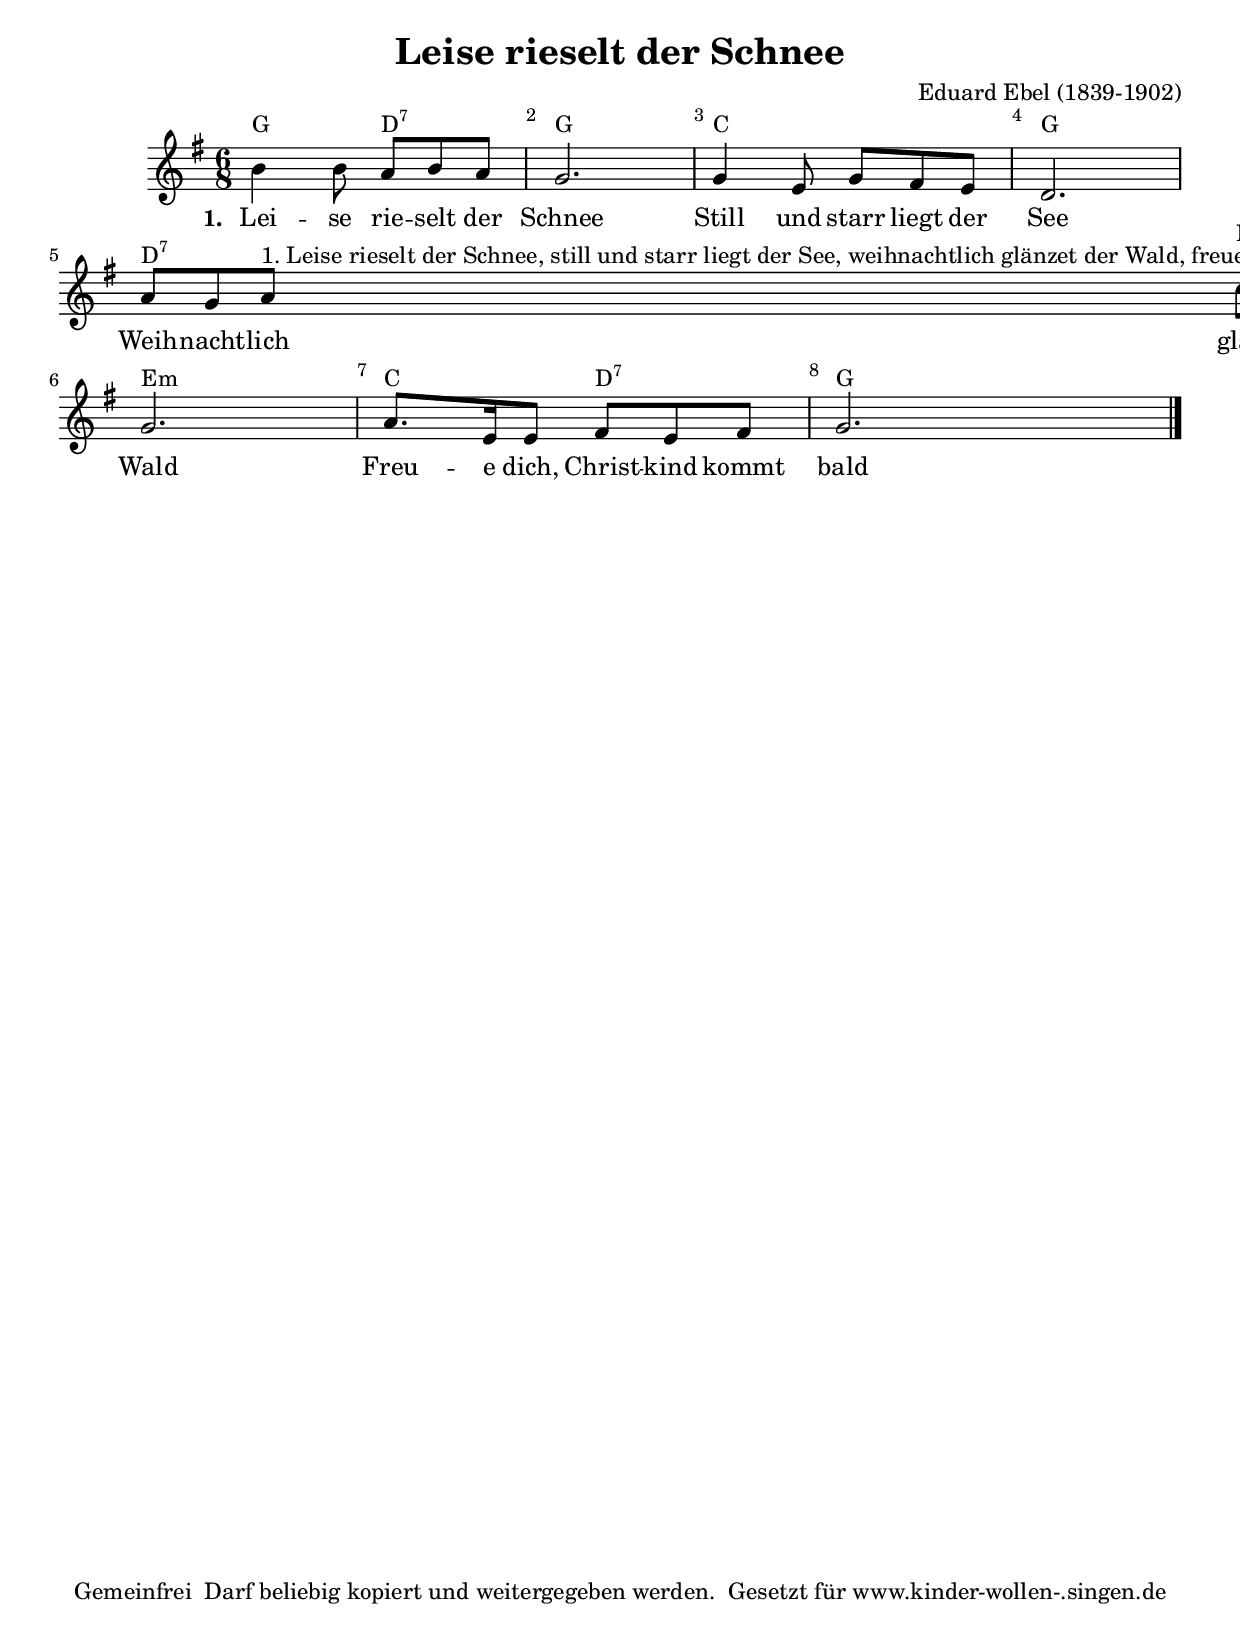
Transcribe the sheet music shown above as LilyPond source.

%=============================================
%   created by MuseScore Version: 0.9.6
%          Freitag, 4. Februar 2011
%=============================================

\version "2.12.0"



#(set-default-paper-size "a4")

\paper {
  line-width    = 190\mm
  left-margin   = 10\mm
  top-margin    = 10\mm
  bottom-margin = 20\mm
  %%indent = 0 \mm 
  %%set to ##t if your score is less than one page: 
  ragged-last-bottom = ##t 
  ragged-bottom = ##f  
  %% in orchestral scores you probably want the two bold slashes 
  %% separating the systems: so uncomment the following line: 
  %% system-separator-markup = \slashSeparator 
  }

\header {
    title = "Leise rieselt der Schnee"
    composer = "Eduard Ebel (1839-1902)"
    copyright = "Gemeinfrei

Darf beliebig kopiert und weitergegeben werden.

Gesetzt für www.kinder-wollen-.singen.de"
    }

AvoiceAA = \relative c'{
    \set Staff.instrumentName = #""
    \set Staff.shortInstrumentName = #""
    \clef treble
    %staffkeysig
    \key g \major 
    %barkeysig: 
    \key g \major 
    %bartimesig: 
    \time 6/8 
    b'4 b8 a b a      | % 1
    g2.      | % 2
    g4 e8 g fis e      | % 3
    d2.      | % 4
    a'8 g a ^\markup {\upright  "1. Leise rieselt der Schnee,
still und starr liegt der See,
weihnachtlich glänzet der Wald,
freue dich, Christkind kommt bald!

2. In den Herzen ist's warm,
still schweigt Kummer und Harm,
Sorge des Lebens verhallt,
freue dich, Christkind kommt bald!

3. Bald ist heilige Nacht,
Chor der Engel erwacht,
hört nur, wie lieblich es schallt:
Freue sich, Christkind kommt bald!"} c ^\markup {\upright  "H7"} b a      | % 5
    g2.      | % 6
    a8. e16 e8 fis e fis      | % 7
    g2. \bar "|."\bar "|." 
}% end of last bar in partorvoice

      ApartAverseA = \lyricmode { \set stanza = " 1. " Lei -- se rie -- selt der Schnee Still und starr liegt der See Weih -- nacht -- lich glän -- zet der Wald Freu -- e dich, Christ -- kind kommt bald }
theChords = \chordmode { 
    g4. d4.:7 g2. c2. g2. d2.:7 e2.:m c4. d4.:7 g4 }%%end of chordlist 


\score { 
    << 
    \new ChordNames { \theChords } 
        \context Staff = ApartA << 
            \context Voice = AvoiceAA \AvoiceAA
        >>

         \context Lyrics = ApartAverseA\lyricsto AvoiceAA  \ApartAverseA



      \set Score.skipBars = ##t
      %%\set Score.melismaBusyProperties = #'()
      \override Score.BarNumber #'break-visibility = #end-of-line-invisible %%every bar is numbered.!!!
      %% remove previous line to get barnumbers only at beginning of system.
       #(set-accidental-style 'modern-cautionary)
      \set Score.markFormatter = #format-mark-box-letters %%boxed rehearsal-marks
       \override Score.TimeSignature #'style = #'() %%makes timesigs always numerical
      %% remove previous line to get cut-time/alla breve or common time 
      \set Score.pedalSustainStyle = #'mixed 
       %% make spanners comprise the note it end on, so that there is no doubt that this note is included.
       \override Score.TrillSpanner #'(bound-details right padding) = #-2
      \override Score.TextSpanner #'(bound-details right padding) = #-1
      %% Lilypond's normal textspanners are too weak:  
      \override Score.TextSpanner #'dash-period = #1
      \override Score.TextSpanner #'dash-fraction = #0.5
      %% lilypond chordname font, like mscore jazzfont, is both far too big and extremely ugly (olagunde@start.no):
      \override Score.ChordName #'font-family = #'roman 
      \override Score.ChordName #'font-size =#0 
      %% In my experience the normal thing in printed scores is maj7 and not the triangle. (olagunde):
      \set Score.majorSevenSymbol = \markup {maj7}
  >>

  %% Boosey and Hawkes, and Peters, have barlines spanning all staff-groups in a score,
  %% Eulenburg and Philharmonia, like Lilypond, have no barlines between staffgroups.
  %% If you want the Eulenburg/Lilypond style, comment out the following line:
  \layout {\context {\Score \consists Span_bar_engraver}}
}%% end of score-block 

#(set-global-staff-size 20)
